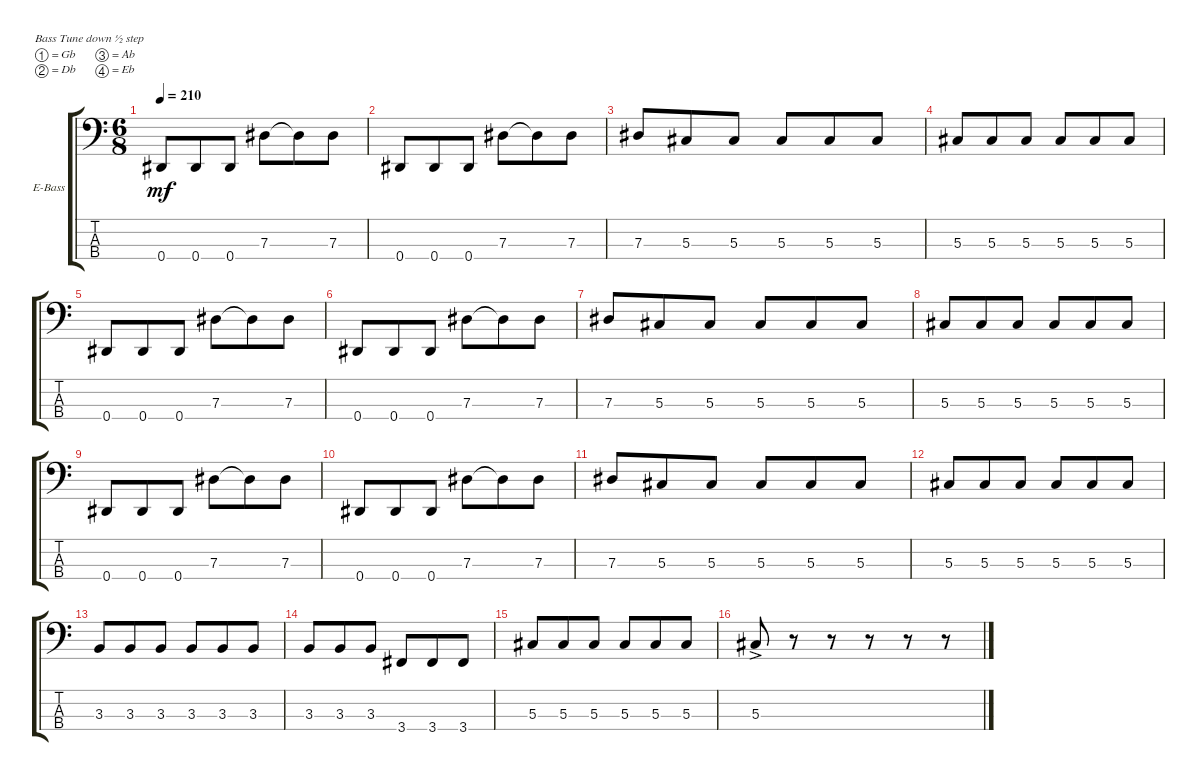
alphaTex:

\bracketExtendMode groupsimilarinstruments
\firstSystemTrackNameOrientation horizontal
\otherSystemsTrackNameOrientation horizontal
\track ("Electric Bass" "E-Bass") {instrument electricbassfinger}
\staff {score tabs}
\tuning (Gb2 Db2 Ab1 Eb1)
\ts (6 8)
\tempo 210
\clef f4
\ks c
0.4.8{dy mf} 0.4.8 0.4.8 7.3.8 7.3{t}.8 7.3.8 |
0.4.8 0.4.8 0.4.8 7.3.8 7.3{t}.8 7.3.8 |
7.3.8 5.3.8 5.3.8 5.3.8 5.3.8 5.3.8 |
5.3.8 5.3.8 5.3.8 5.3.8 5.3.8 5.3.8 |
0.4.8 0.4.8 0.4.8 7.3.8 7.3{t}.8 7.3.8 |
0.4.8 0.4.8 0.4.8 7.3.8 7.3{t}.8 7.3.8 |
7.3.8 5.3.8 5.3.8 5.3.8 5.3.8 5.3.8 |
5.3.8 5.3.8 5.3.8 5.3.8 5.3.8 5.3.8 |
0.4.8 0.4.8 0.4.8 7.3.8 7.3{t}.8 7.3.8 |
0.4.8 0.4.8 0.4.8 7.3.8 7.3{t}.8 7.3.8 |
7.3.8 5.3.8 5.3.8 5.3.8 5.3.8 5.3.8 |
5.3.8 5.3.8 5.3.8 5.3.8 5.3.8 5.3.8 |
3.3.8 3.3.8 3.3.8 3.3.8 3.3.8 3.3.8 |
3.3.8 3.3.8 3.3.8 3.4.8 3.4.8 3.4.8 |
5.3.8 5.3.8 5.3.8 5.3.8 5.3.8 5.3.8 |
5.3{ac}.8 r.8 r.8 r.8 r.8 r.8
